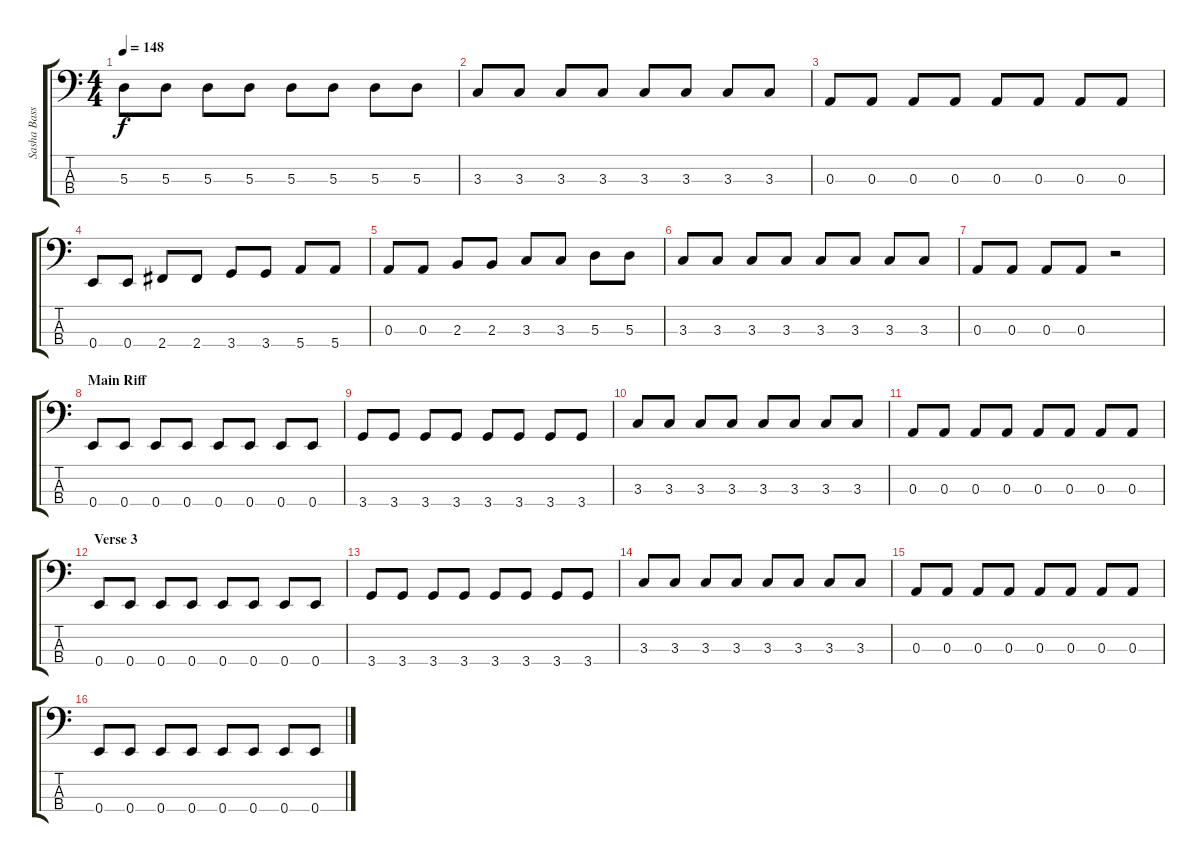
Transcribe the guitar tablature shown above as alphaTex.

\track ("Sasha Bass" "Sasha Bass") {instrument electricbasspick}
\staff {score tabs}
\tuning (G2 D2 A1 E1) {hide}
\ts (4 4)
\tempo 148
\clef f4
\ks c
5.3.8{dy f} 5.3.8 5.3.8 5.3.8 5.3.8 5.3.8 5.3.8 5.3.8 |
3.3.8 3.3.8 3.3.8 3.3.8 3.3.8 3.3.8 3.3.8 3.3.8 |
0.3.8 0.3.8 0.3.8 0.3.8 0.3.8 0.3.8 0.3.8 0.3.8 |
0.4.8 0.4.8 2.4.8 2.4.8 3.4.8 3.4.8 5.4.8 5.4.8 |
0.3.8 0.3.8 2.3.8 2.3.8 3.3.8 3.3.8 5.3.8 5.3.8 |
3.3.8 3.3.8 3.3.8 3.3.8 3.3.8 3.3.8 3.3.8 3.3.8 |
0.3.8 0.3.8 0.3.8 0.3.8 r.2 |
\section ("" "Main Riff")
0.4.8 0.4.8 0.4.8 0.4.8 0.4.8 0.4.8 0.4.8 0.4.8 |
3.4.8 3.4.8 3.4.8 3.4.8 3.4.8 3.4.8 3.4.8 3.4.8 |
3.3.8 3.3.8 3.3.8 3.3.8 3.3.8 3.3.8 3.3.8 3.3.8 |
0.3.8 0.3.8 0.3.8 0.3.8 0.3.8 0.3.8 0.3.8 0.3.8 |
\section ("" "Verse 3")
0.4.8 0.4.8 0.4.8 0.4.8 0.4.8 0.4.8 0.4.8 0.4.8 |
3.4.8 3.4.8 3.4.8 3.4.8 3.4.8 3.4.8 3.4.8 3.4.8 |
3.3.8 3.3.8 3.3.8 3.3.8 3.3.8 3.3.8 3.3.8 3.3.8 |
0.3.8 0.3.8 0.3.8 0.3.8 0.3.8 0.3.8 0.3.8 0.3.8 |
0.4.8 0.4.8 0.4.8 0.4.8 0.4.8 0.4.8 0.4.8 0.4.8
